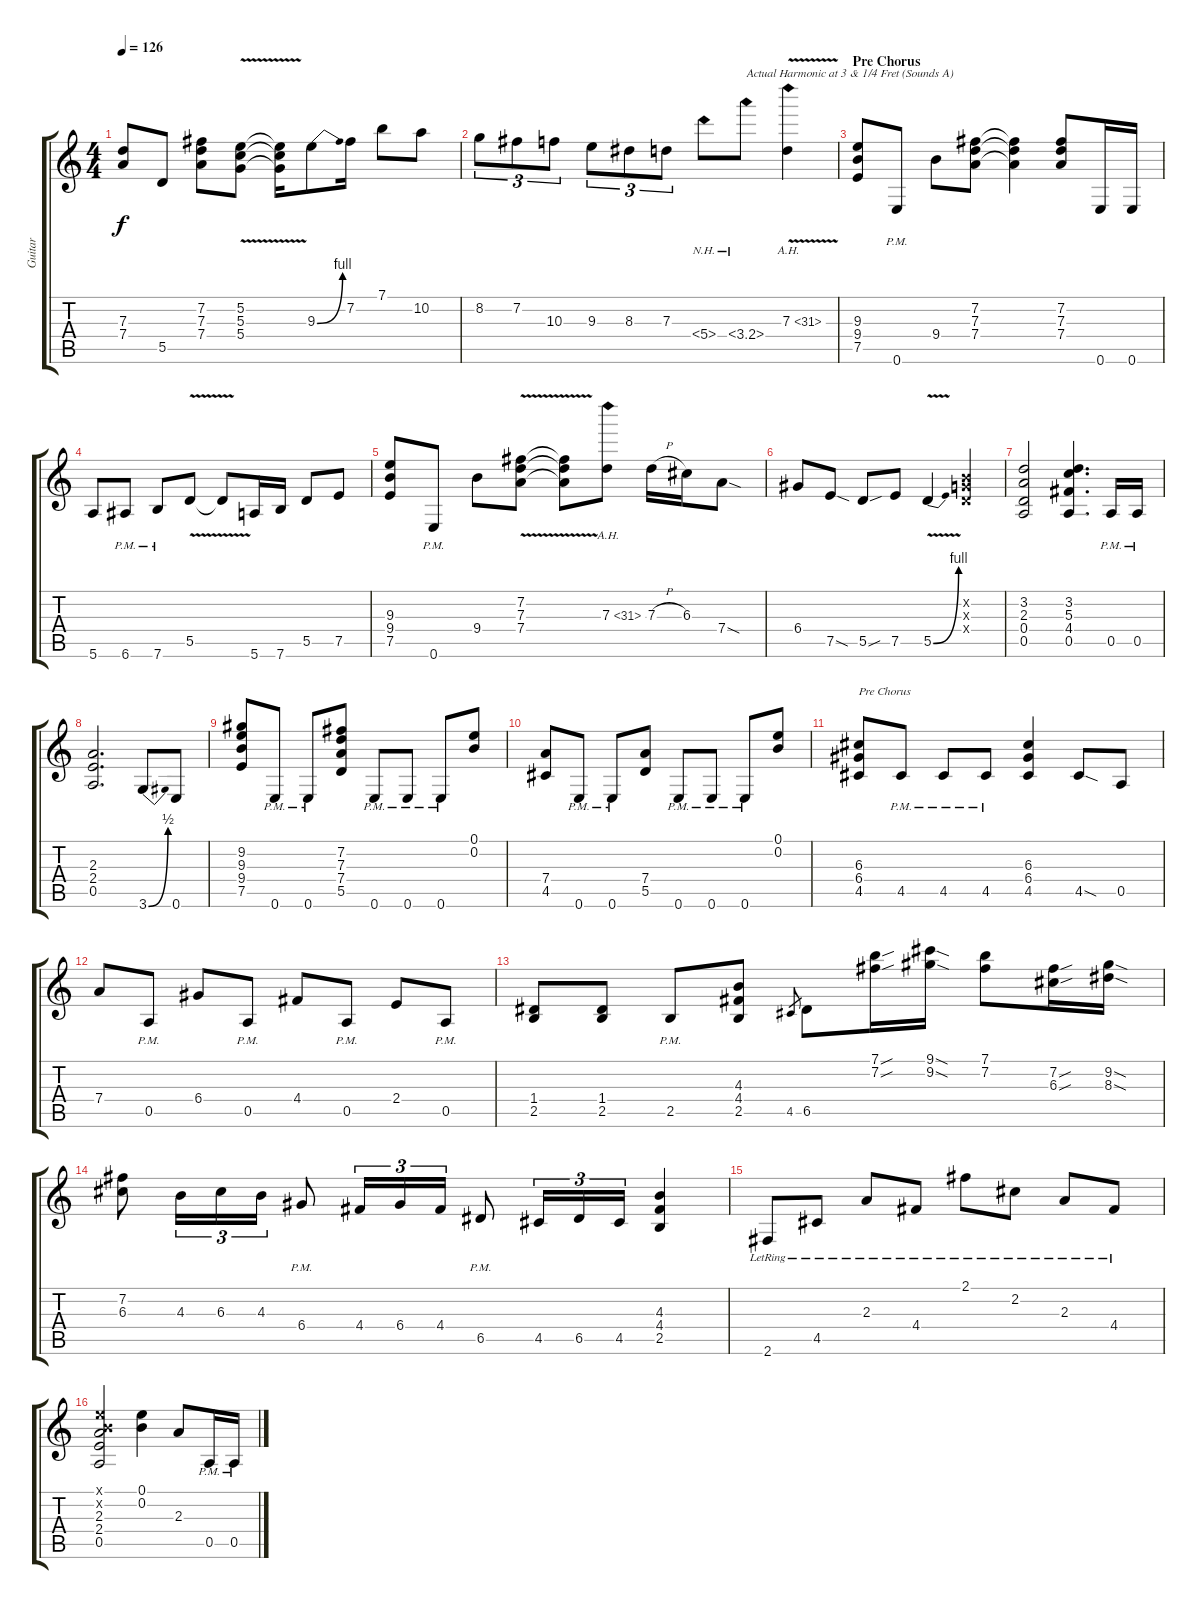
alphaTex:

\track ("Guitar" "Guitar") {instrument overdrivenguitar}
\staff {score tabs}
\tuning (E4 B3 G3 D3 A2 E2) {hide}
\ts (4 4)
\tempo 126
\clef g2
\ks c
(7.3 7.4).8{dy f} 5.5.8 (7.2 7.3 7.4).8 (5.2{v} 5.3{v} 5.4{v}).8 (5.2{t} 5.3{t} 5.4{t}).16 9.3{be (bend 0 0 60 4)}.8 7.2.16 7.1.8 10.2.8 |
8.2.8{tu (3 2)} 7.2.8{tu (3 2)} 10.3.8{tu (3 2)} 9.3.8{tu (3 2)} 8.3.8{tu (3 2)} 7.3.8{tu (3 2)} 5.4{nh}.8 3.4{nh}.8{txt "Actual Harmonic at 3 & 1/4 Fret (Sounds A)"} 7.3{ah 24 v}.4 |
\section ("" "Pre Chorus")
(9.3 9.4 7.5).8 0.6{pm}.8 9.4.8 (7.2 7.3 7.4).8 (7.2{t} 7.3{t} 7.4{t}).4 (7.2 7.3 7.4).8 0.6.16 0.6.16 |
5.6.8 6.6{pm}.8 7.6{pm}.8 5.5{v}.8 5.5{t}.8 5.6.16 7.6.16 5.5.8 7.5.8 |
(9.3 9.4 7.5).8 0.6{pm}.8 9.4.8 (7.2{v} 7.3{v} 7.4{v}).8 (7.2{t} 7.3{t} 7.4{t}).8 7.3{ah 24}.8 7.3{h}.16 6.3.16 7.4{sod}.8 |
6.4.8 7.5{sod}.8 5.5{sou}.8 7.5.8 5.5{be (bend 0 0 60 4) v}.4 (0.2{x} 0.3{x} 0.4{x}).4 |
(3.2 2.3 0.4 0.5).2 (3.2 5.3 4.4 0.5).4{d} 0.5{pm}.16 0.5{pm}.16 |
(2.3 2.4 0.5).2{d} 3.6{be (bend 0 0 60 2)}.8 0.6.8 |
(9.2 9.3 9.4 7.5).8 0.6{pm}.8 0.6{pm}.8 (7.2 7.3 7.4 5.5).8 0.6{pm}.8 0.6{pm}.8 0.6{pm}.8 (0.1 0.2).8 |
(7.4 4.5).8 0.6{pm}.8 0.6{pm}.8 (7.4 5.5).8 0.6{pm}.8 0.6{pm}.8 0.6{pm}.8 (0.1 0.2).8 |
(6.3 6.4 4.5).8{txt "Pre Chorus"} 4.5{pm}.8 4.5{pm}.8 4.5{pm}.8 (6.3 6.4 4.5).4 4.5{sod}.8 0.5.8 |
7.4.8 0.5{pm}.8 6.4.8 0.5{pm}.8 4.4.8 0.5{pm}.8 2.4.8 0.5{pm}.8 |
(1.4 2.5).8 (1.4 2.5).8 2.5{pm}.8 (4.3 4.4 2.5).8 4.5.8{gr} 6.5.8 (7.1{sou} 7.2{sou}).16 (9.1{sod} 9.2{sod}).16 (7.1 7.2).8 (7.2{sou} 6.3{sou}).16 (9.2{sod} 8.3{sod}).16 |
(7.2 6.3).8 4.3.16{tu (3 2)} 6.3.16{tu (3 2)} 4.3.16{tu (3 2)} 6.4{pm}.8 4.4.16{tu (3 2)} 6.4.16{tu (3 2)} 4.4.16{tu (3 2)} 6.5{pm}.8 4.5.16{tu (3 2)} 6.5.16{tu (3 2)} 4.5.16{tu (3 2)} (4.3 4.4 2.5).4 |
2.6{lr}.8 4.5{lr}.8 2.3{lr}.8 4.4{lr}.8 2.1{lr}.8 2.2{lr}.8 2.3{lr}.8 4.4{lr}.8 |
(0.1{x} 0.2{x} 2.3 2.4 0.5).2 (0.1 0.2).4 2.3.8 0.5{pm}.16 0.5{pm}.16
